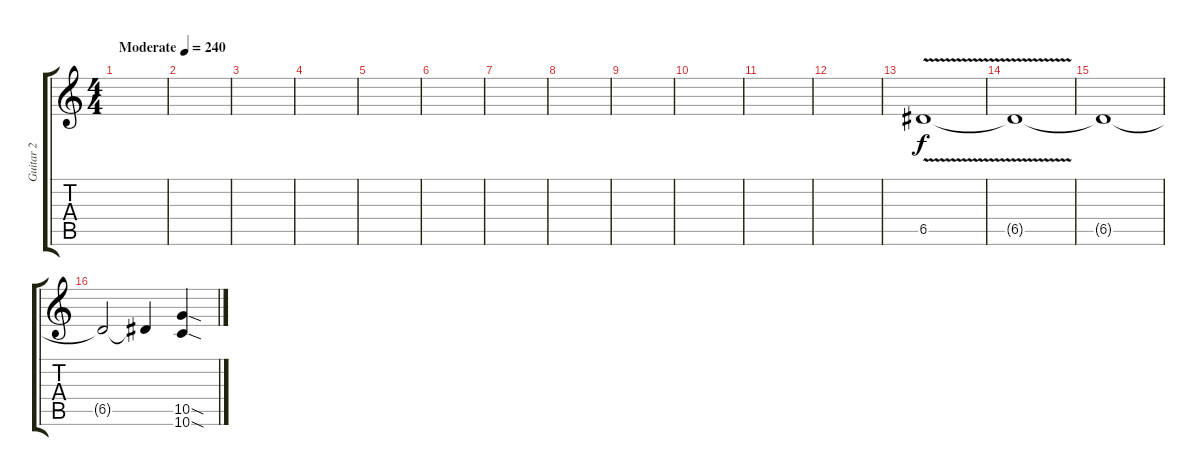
\track ("Guitar 2" "Guitar 2") {instrument distortionguitar}
\staff {score tabs}
\tuning (E4 B3 G3 D3 A2 D2) {hide}
\ts (4 4)
\tempo (240 "Moderate")
\clef g2
\ks c
|
|
|
|
|
|
|
|
|
|
|
|
6.5{v}.1{volume 16} |
6.5{t}.1 |
6.5{t}.1 |
6.5{t}.2 6.5{t}.4 (10.5{sod} 10.6{sod}).4
